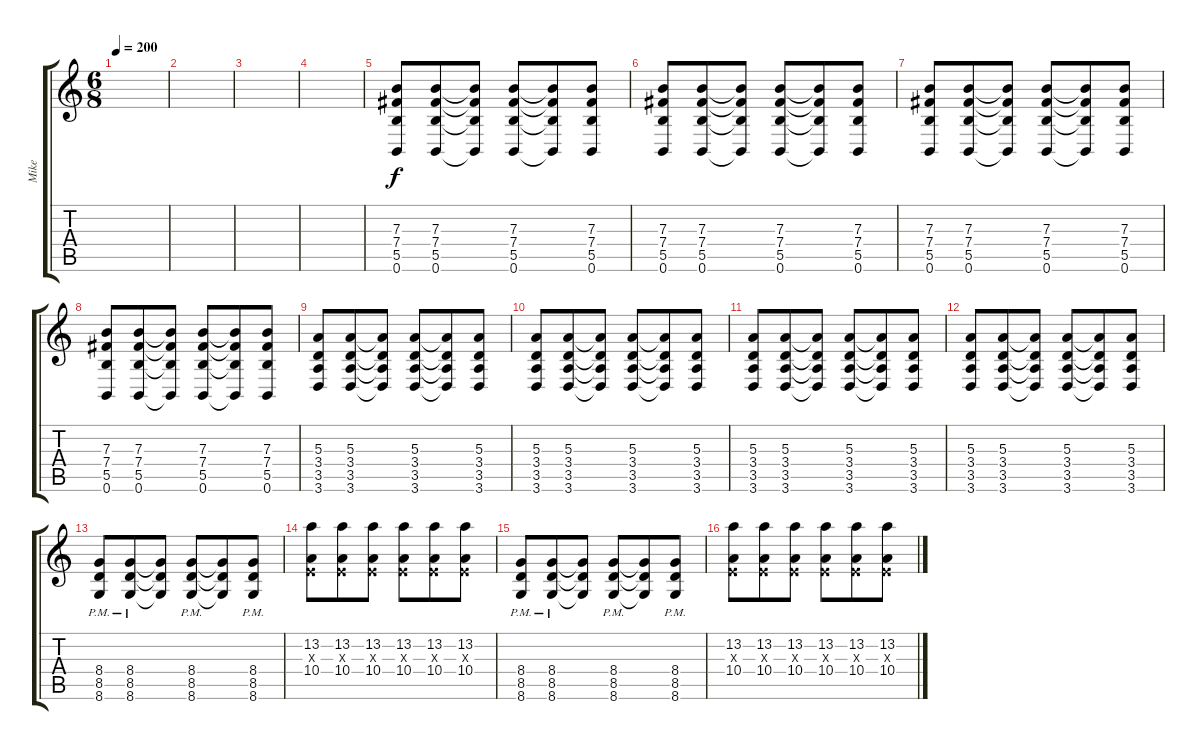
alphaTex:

\track ("Mike" "Mike") {instrument distortionguitar}
\staff {score tabs}
\tuning (Db4 Ab3 E3 B2 Gb2 B1) {hide}
\ts (6 8)
\tempo 200
\clef g2
\ks c
|
|
|
|
(7.3 7.4 5.5 0.6).8 (7.3 7.4 5.5 0.6).8 (7.3{t} 7.4{t} 5.5{t} 0.6{t}).8 (7.3 7.4 5.5 0.6).8 (7.3{t} 7.4{t} 5.5{t} 0.6{t}).8 (7.3 7.4 5.5 0.6).8 |
(7.3 7.4 5.5 0.6).8 (7.3 7.4 5.5 0.6).8 (7.3{t} 7.4{t} 5.5{t} 0.6{t}).8 (7.3 7.4 5.5 0.6).8 (7.3{t} 7.4{t} 5.5{t} 0.6{t}).8 (7.3 7.4 5.5 0.6).8 |
(7.3 7.4 5.5 0.6).8 (7.3 7.4 5.5 0.6).8 (7.3{t} 7.4{t} 5.5{t} 0.6{t}).8 (7.3 7.4 5.5 0.6).8 (7.3{t} 7.4{t} 5.5{t} 0.6{t}).8 (7.3 7.4 5.5 0.6).8 |
(7.3 7.4 5.5 0.6).8 (7.3 7.4 5.5 0.6).8 (7.3{t} 7.4{t} 5.5{t} 0.6{t}).8 (7.3 7.4 5.5 0.6).8 (7.3{t} 7.4{t} 5.5{t} 0.6{t}).8 (7.3 7.4 5.5 0.6).8 |
(5.3 3.4 3.5 3.6).8 (5.3 3.4 3.5 3.6).8 (5.3{t} 3.4{t} 3.5{t} 3.6{t}).8 (5.3 3.4 3.5 3.6).8 (5.3{t} 3.4{t} 3.5{t} 3.6{t}).8 (5.3 3.4 3.5 3.6).8 |
(5.3 3.4 3.5 3.6).8 (5.3 3.4 3.5 3.6).8 (5.3{t} 3.4{t} 3.5{t} 3.6{t}).8 (5.3 3.4 3.5 3.6).8 (5.3{t} 3.4{t} 3.5{t} 3.6{t}).8 (5.3 3.4 3.5 3.6).8 |
(5.3 3.4 3.5 3.6).8 (5.3 3.4 3.5 3.6).8 (5.3{t} 3.4{t} 3.5{t} 3.6{t}).8 (5.3 3.4 3.5 3.6).8 (5.3{t} 3.4{t} 3.5{t} 3.6{t}).8 (5.3 3.4 3.5 3.6).8 |
(5.3 3.4 3.5 3.6).8 (5.3 3.4 3.5 3.6).8 (5.3{t} 3.4{t} 3.5{t} 3.6{t}).8 (5.3 3.4 3.5 3.6).8 (5.3{t} 3.4{t} 3.5{t} 3.6{t}).8 (5.3 3.4 3.5 3.6).8 |
(8.4{pm} 8.5{pm} 8.6{pm}).8 (8.4{pm} 8.5{pm} 8.6{pm}).8 (8.4{t} 8.5{t} 8.6{t}).8 (8.4{pm} 8.5{pm} 8.6{pm}).8 (8.4{t} 8.5{t} 8.6{t}).8 (8.4{pm} 8.5{pm} 8.6{pm}).8 |
(13.2 0.3{x} 10.4).8 (13.2 0.3{x} 10.4).8 (13.2 0.3{x} 10.4).8 (13.2 0.3{x} 10.4).8 (13.2 0.3{x} 10.4).8 (13.2 0.3{x} 10.4).8 |
(8.4{pm} 8.5{pm} 8.6{pm}).8 (8.4{pm} 8.5{pm} 8.6{pm}).8 (8.4{t} 8.5{t} 8.6{t}).8 (8.4{pm} 8.5{pm} 8.6{pm}).8 (8.4{t} 8.5{t} 8.6{t}).8 (8.4{pm} 8.5{pm} 8.6{pm}).8 |
(13.2 0.3{x} 10.4).8 (13.2 0.3{x} 10.4).8 (13.2 0.3{x} 10.4).8 (13.2 0.3{x} 10.4).8 (13.2 0.3{x} 10.4).8 (13.2 0.3{x} 10.4).8
